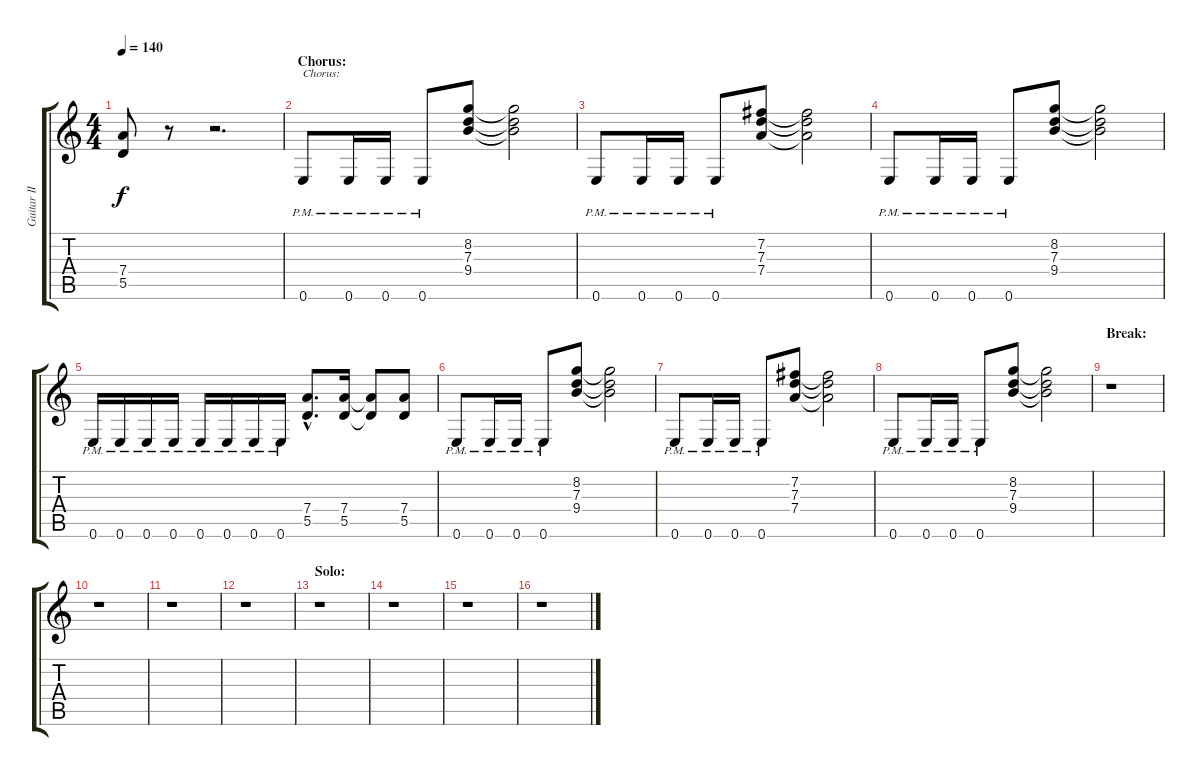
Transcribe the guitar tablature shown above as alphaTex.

\track ("Guitar II" "Guitar II") {instrument distortionguitar}
\staff {score tabs}
\tuning (E4 B3 G3 D3 A2 E2) {hide}
\ts (4 4)
\tempo 140
\clef g2
\ks c
(7.4 5.5).8{dy f} r.8 r.2{d} |
\section ("" "Chorus:")
0.6{pm}.8{txt "Chorus:"} 0.6{pm}.16 0.6{pm}.16 0.6{pm}.8 (8.2 7.3 9.4).8 (8.2{t} 7.3{t} 9.4{t}).2 |
0.6{pm}.8 0.6{pm}.16 0.6{pm}.16 0.6{pm}.8 (7.2 7.3 7.4).8 (7.2{t} 7.3{t} 7.4{t}).2 |
0.6{pm}.8 0.6{pm}.16 0.6{pm}.16 0.6{pm}.8 (8.2 7.3 9.4).8 (8.2{t} 7.3{t} 9.4{t}).2 |
0.6{pm}.16 0.6{pm}.16 0.6{pm}.16 0.6{pm}.16 0.6{pm}.16 0.6{pm}.16 0.6{pm}.16 0.6{pm}.16 (7.4{hac} 5.5{hac}).8{d} (7.4 5.5).16 (7.4{t} 5.5{t}).8 (7.4 5.5).8 |
0.6{pm}.8 0.6{pm}.16 0.6{pm}.16 0.6{pm}.8 (8.2 7.3 9.4).8 (8.2{t} 7.3{t} 9.4{t}).2 |
0.6{pm}.8 0.6{pm}.16 0.6{pm}.16 0.6{pm}.8 (7.2 7.3 7.4).8 (7.2{t} 7.3{t} 7.4{t}).2 |
0.6{pm}.8 0.6{pm}.16 0.6{pm}.16 0.6{pm}.8 (8.2 7.3 9.4).8 (8.2{t} 7.3{t} 9.4{t}).2 |
\section ("" "Break:")
r.1 |
r.1 |
r.1 |
r.1 |
\section ("" "Solo:")
r.1 |
r.1 |
r.1 |
r.1
